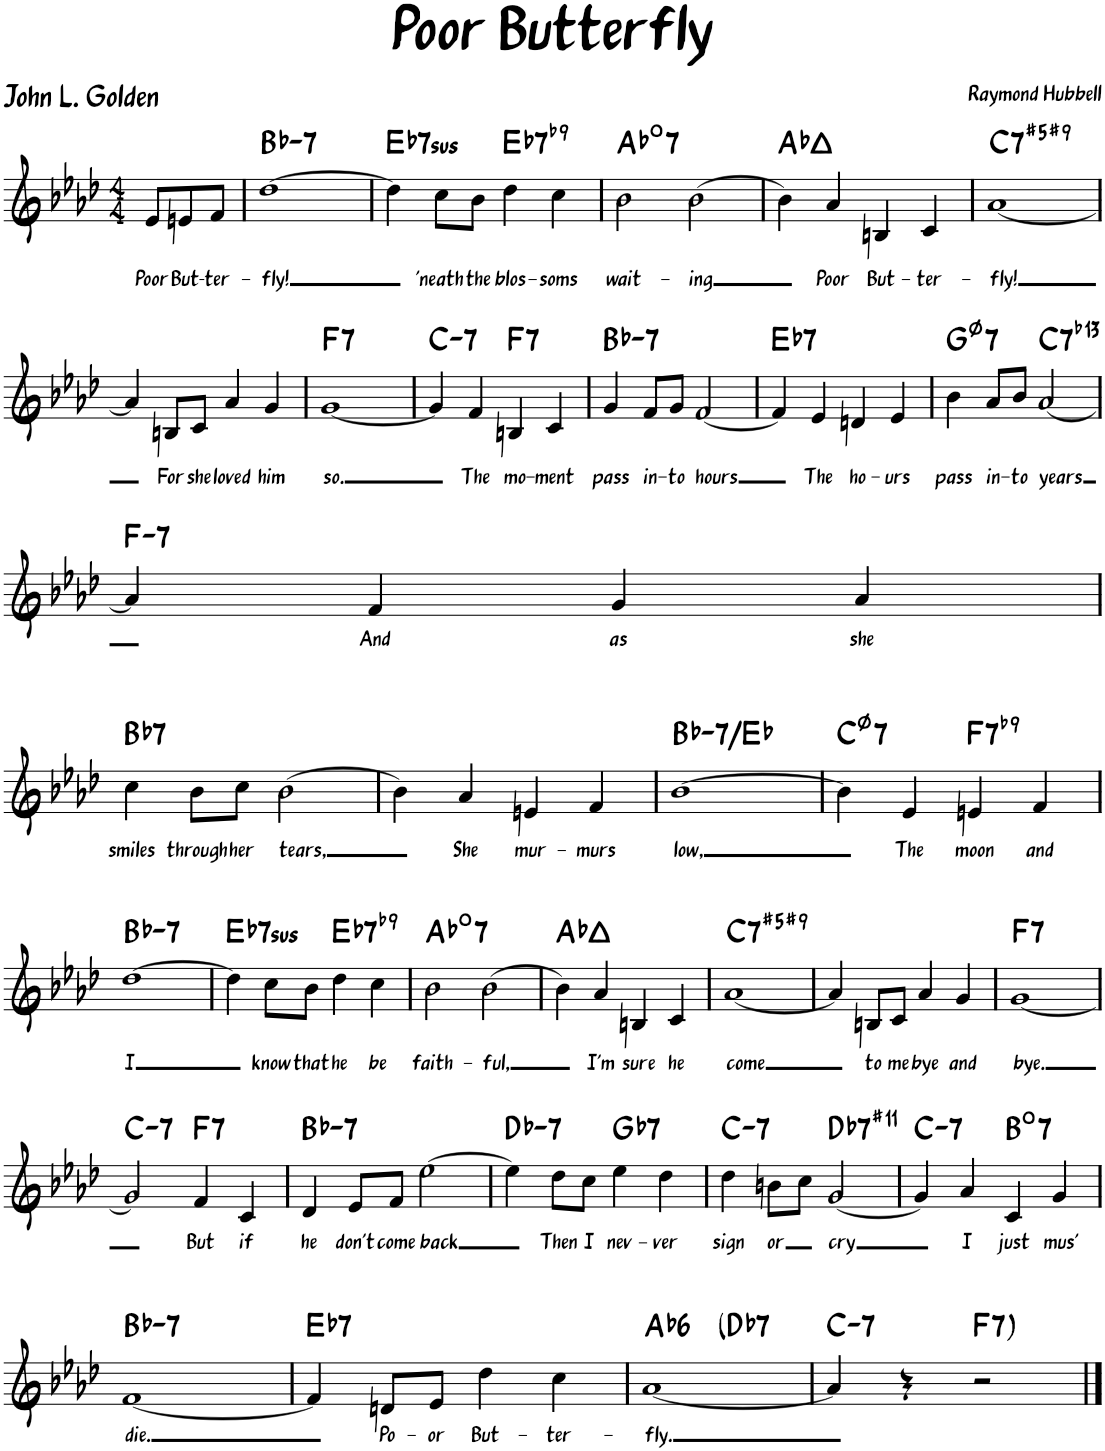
**kern	**text	**harte
*part1	*part1	*part1
*staff1	*staff1	*
*I"Piano	*	*
*I'Pno.	*	*
*clefG2	*	*
*k[b-e-a-d-]	*	*
*M4/4	*	*
=1	=1	=1
!	!LO:LY:b	!
8e-/L	Poor	.
!	!LO:LY:b	!
8en/	But-	.
!	!LO:LY:b	!
8f/J	-ter-	.
=2	=2	=2
!	!LO:LY:b	!LO:H:kt=7
[1dd-	-fly!	Bb:min7
=3	=3	=3
!	!	!LO:H:kt=7sus
4dd-\]	.	Eb:sus4(7)
!	!LO:LY:b	!
8cc\L	'neath	.
!	!LO:LY:b	!
8b-\J	the	.
!	!LO:LY:b	!LO:H:kt=7
4dd-\	blos-	Eb:7(b9)
!	!LO:LY:b	!
4cc\	-soms	.
=4	=4	=4
!	!LO:LY:b	!LO:H:kt=7
2b-\	wait-	Ab:dim7
!	!LO:LY:b	!
[2b-\	-ing	.
=5	=5	=5
4b-\]	.	Ab:maj
!	!LO:LY:b	!
4a-/	Poor	.
!	!LO:LY:b	!
4Bn/	But-	.
!	!LO:LY:b	!
4c/	-ter-	.
=6	=6	=6
!	!LO:LY:b	!LO:H:kt=7
[1a-	-fly!	C:(3,#5,b7,#9)
!!LO:LB:g=z
=7	=7	=7
4a-/]	.	.
!	!LO:LY:b	!
8Bn/L	For	.
!	!LO:LY:b	!
8c/J	she	.
!	!LO:LY:b	!
4a-/	loved	.
!	!LO:LY:b	!
4g/	him	.
=8	=8	=8
!	!LO:LY:b	!LO:H:kt=7
[1g	so.	F:7
=9	=9	=9
!	!	!LO:H:kt=7
4g/]	.	C:min7
!	!LO:LY:b	!
4f/	The	.
!	!LO:LY:b	!LO:H:kt=7
4Bn/	mo-	F:7
!	!LO:LY:b	!
4c/	-ment	.
=10	=10	=10
!	!LO:LY:b	!LO:H:kt=7
4g/	pass	Bb:min7
!	!LO:LY:b	!
8f/L	in-	.
!	!LO:LY:b	!
8g/J	-to	.
!	!LO:LY:b	!
[2f/	hours	.
=11	=11	=11
!	!	!LO:H:kt=7
4f/]	.	Eb:7
!	!LO:LY:b	!
4e-/	The	.
!	!LO:LY:b	!
4dn/	ho-	.
!	!LO:LY:b	!
4e-/	-urs	.
=12	=12	=12
!	!LO:LY:b	!LO:H:kt=7
4b-\	pass	G:hdim7
!	!LO:LY:b	!
8a-/L	in-	.
!	!LO:LY:b	!
8b-/J	-to	.
!	!LO:LY:b	!LO:H:kt=7
[2a-/	years	C:7(b13)
!!LO:LB:g=z
=13	=13	=13
!	!	!LO:H:kt=7
4a-/]	.	F:min7
!	!LO:LY:b	!
4f/	And	.
!	!LO:LY:b	!
4g/	as	.
!	!LO:LY:b	!
4a-/	she	.
!!LO:LB:g=z
=14	=14	=14
!	!LO:LY:b	!LO:H:kt=7
4cc\	smiles	Bb:7
!	!LO:LY:b	!
8b-\L	through	.
!	!LO:LY:b	!
8cc\J	her	.
!	!LO:LY:b	!
[2b-\	tears,	.
=15	=15	=15
4b-\]	.	.
!	!LO:LY:b	!
4a-/	She	.
!	!LO:LY:b	!
4en/	mur-	.
!	!LO:LY:b	!
4f/	-murs	.
=16	=16	=16
!	!LO:LY:b	!LO:H:kt=7
[1b-	low,	Bb:min7/4
=17	=17	=17
!	!	!LO:H:kt=7
4b-\]	.	C:hdim7
!	!LO:LY:b	!
4e-/	The	.
!	!LO:LY:b	!LO:H:kt=7
4en/	moon	F:7(b9)
!	!LO:LY:b	!
4f/	and	.
!!LO:LB:g=z
=18	=18	=18
!	!LO:LY:b	!LO:H:kt=7
[1dd-	I	Bb:min7
=19	=19	=19
!	!	!LO:H:kt=7sus
4dd-\]	.	Eb:sus4(7)
!	!LO:LY:b	!
8cc\L	know	.
!	!LO:LY:b	!
8b-\J	that	.
!	!LO:LY:b	!LO:H:kt=7
4dd-\	he	Eb:7(b9)
!	!LO:LY:b	!
4cc\	be	.
=20	=20	=20
!	!LO:LY:b	!LO:H:kt=7
2b-\	faith-	Ab:dim7
!	!LO:LY:b	!
[2b-\	-ful,	.
=21	=21	=21
4b-\]	.	Ab:maj
!	!LO:LY:b	!
4a-/	I'm	.
!	!LO:LY:b	!
4Bn/	sure	.
!	!LO:LY:b	!
4c/	he	.
=22	=22	=22
!	!LO:LY:b	!LO:H:kt=7
[1a-	come	C:(3,#5,b7,#9)
=23	=23	=23
4a-/]	.	.
!	!LO:LY:b	!
8Bn/L	to	.
!	!LO:LY:b	!
8c/J	me	.
!	!LO:LY:b	!
4a-/	bye	.
!	!LO:LY:b	!
4g/	and	.
=24	=24	=24
!	!LO:LY:b	!LO:H:kt=7
[1g	bye.	F:7
!!LO:LB:g=z
=25	=25	=25
!	!	!LO:H:kt=7
2g/]	.	C:min7
!	!LO:LY:b	!LO:H:kt=7
4f/	But	F:7
!	!LO:LY:b	!
4c/	if	.
=26	=26	=26
!	!LO:LY:b	!LO:H:kt=7
4d-/	he	Bb:min7
!	!LO:LY:b	!
8e-/L	don't	.
!	!LO:LY:b	!
8f/J	come	.
!	!LO:LY:b	!
[2ee-\	back	.
=27	=27	=27
!	!	!LO:H:kt=7
4ee-\]	.	Db:min7
!	!LO:LY:b	!
8dd-\L	Then	.
!	!LO:LY:b	!
8cc\J	I	.
!	!LO:LY:b	!LO:H:kt=7
4ee-\	nev-	Gb:7
!	!LO:LY:b	!
4dd-\	-ver	.
=28	=28	=28
!	!LO:LY:b	!LO:H:kt=7
4dd-\	sign	C:min7
!	!LO:LY:b	!
8bn\L	or	.
8cc\J	.	.
!	!LO:LY:b	!LO:H:kt=7
[2g/	cry	Db:7(#11)
=29	=29	=29
!	!	!LO:H:kt=7
4g/]	.	C:min7
!	!LO:LY:b	!
4a-/	I	.
!	!LO:LY:b	!LO:H:kt=7
4c/	just	B:dim7
!	!LO:LY:b	!
4g/	mus'	.
!!LO:LB:g=z
=30	=30	=30
!	!LO:LY:b	!LO:H:kt=7
[1f	die.	Bb:min7
=31	=31	=31
!	!	!LO:H:kt=7
4f/]	.	Eb:7
!	!LO:LY:b	!
8dn/L	Po-	.
!	!LO:LY:b	!
8e-/J	-or	.
!	!LO:LY:b	!
4dd-\	But-	.
!	!LO:LY:b	!
4cc\	-ter-	.
=32	=32	=32
!	!LO:LY:b	!LO:H:kt=6
*^	*	*
[1a-	2ryy	-fly.	Ab:maj6
!	!	!	!LO:H:kt=7
.	2ryy	.	Db:7
=33	=33	=33	=33
!	!	!	!LO:H:kt=7
*v	*v	*	*
4a-/]	.	C:min7
4r	.	.
!	!	!LO:H:kt=7
2r	.	F:7
==	==	==
*-	*-	*-
